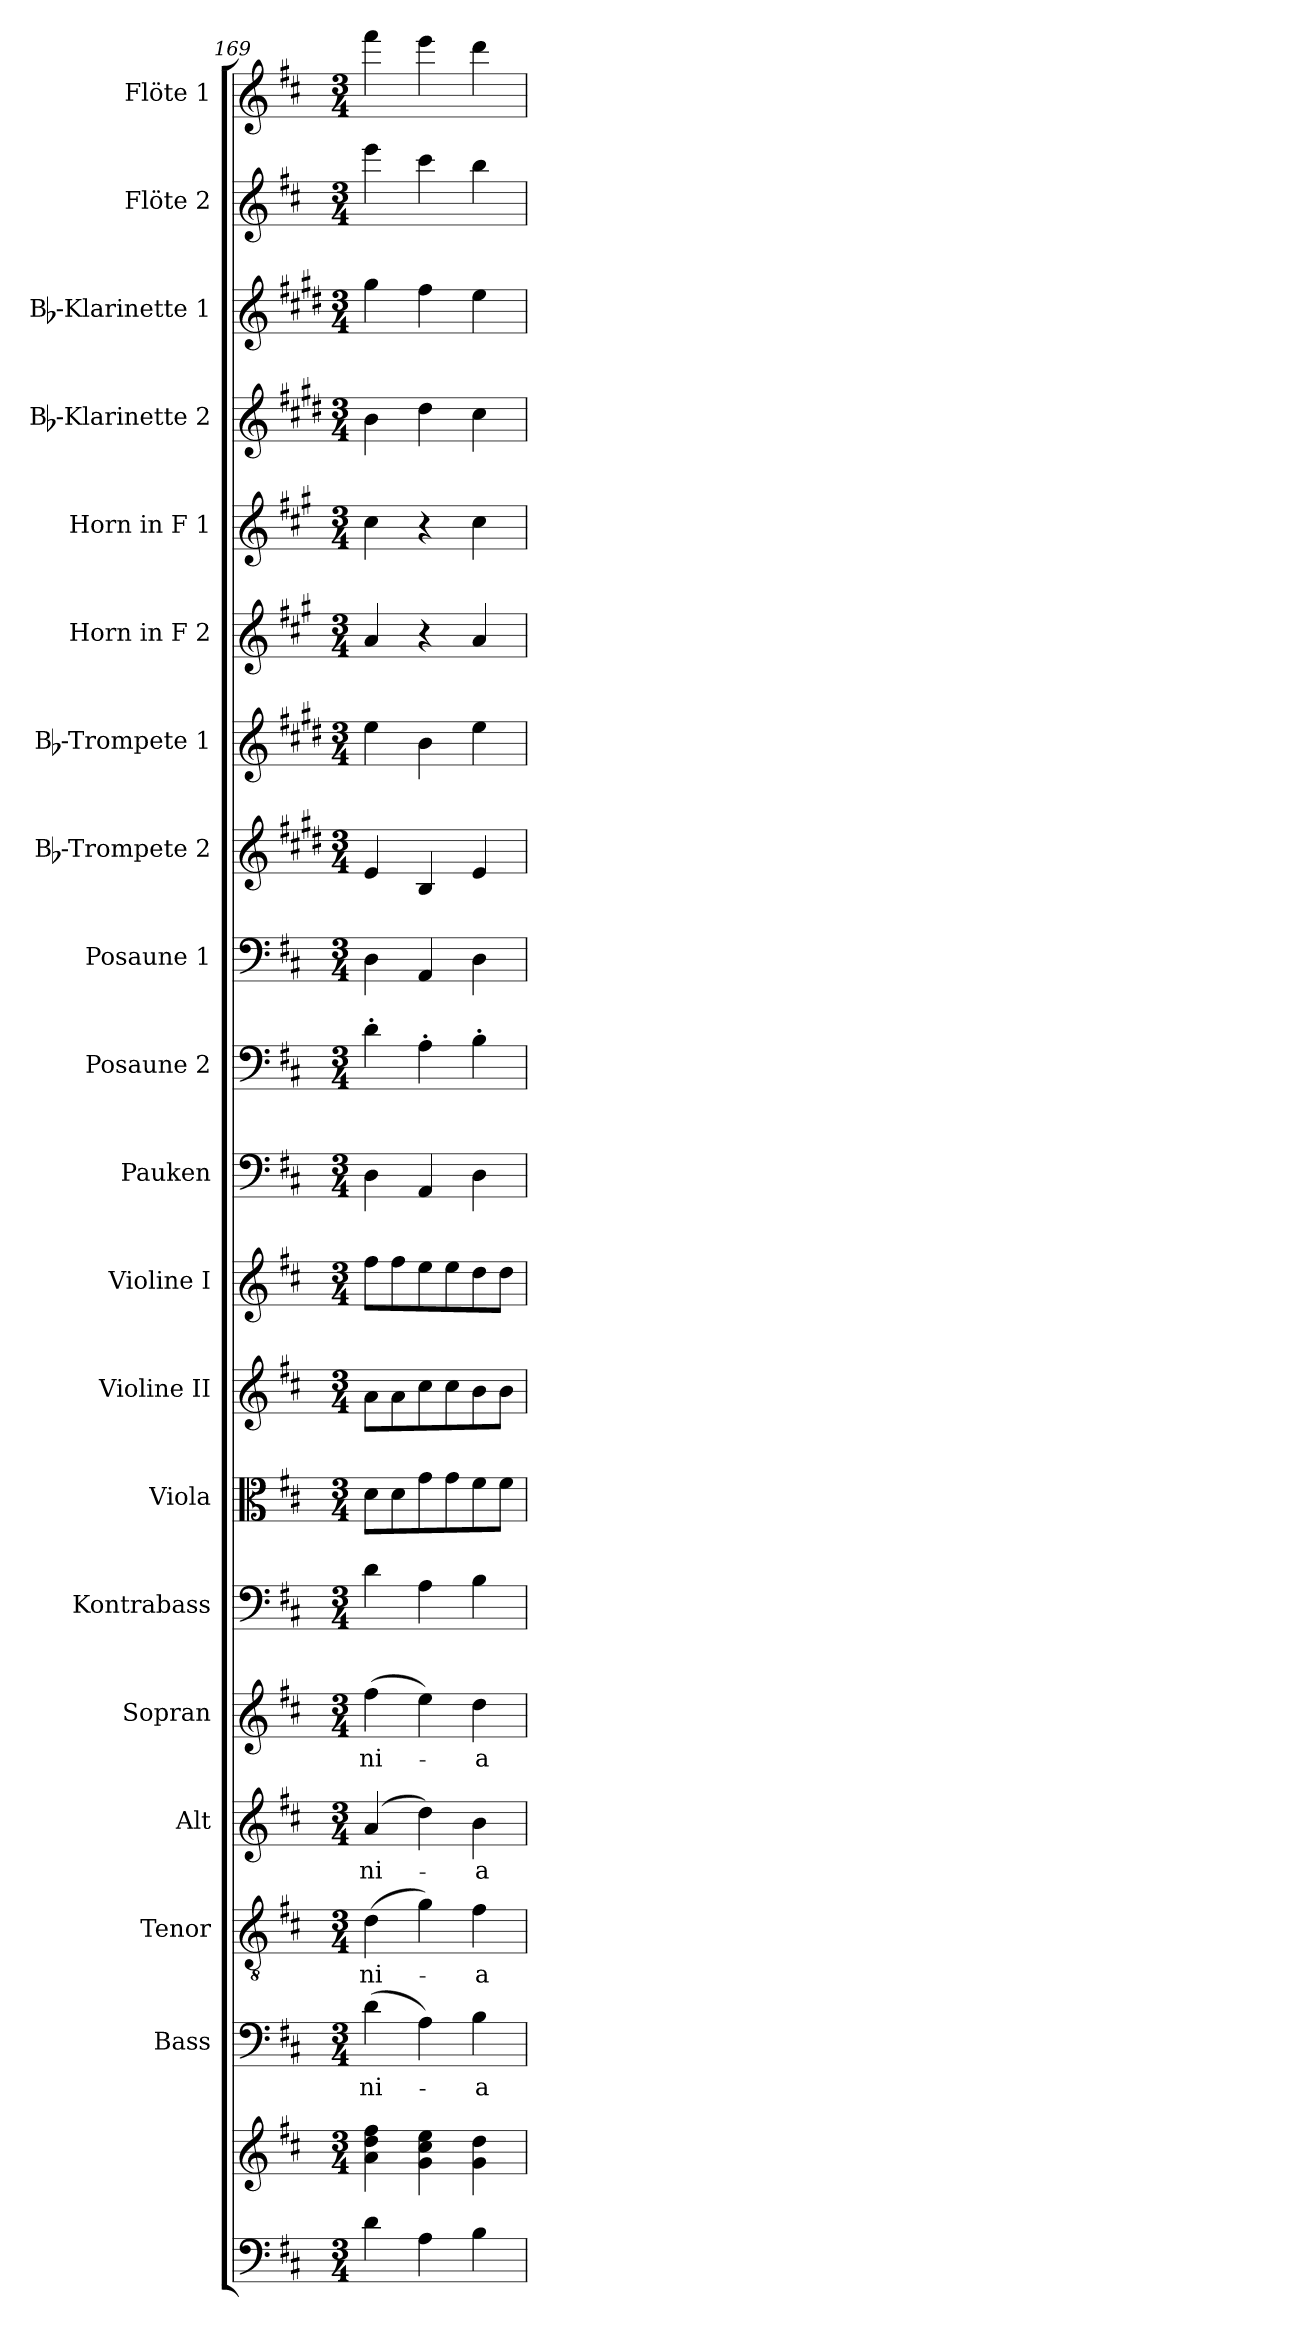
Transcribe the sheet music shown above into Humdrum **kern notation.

**kern	**kern	**kern	**text	**kern	**text	**kern	**text	**kern	**text	**kern	**kern	**kern	**kern	**kern	**kern	**kern	**kern	**kern	**kern	**kern	**kern	**kern	**kern	**kern
*part20	*part20	*part19	*part19	*part18	*part18	*part17	*part17	*part16	*part16	*part15	*part14	*part13	*part12	*part11	*part10	*part9	*part8	*part7	*part6	*part5	*part4	*part3	*part2	*part1
*staff21	*staff20	*staff19	*staff19	*staff18	*staff18	*staff17	*staff17	*staff16	*staff16	*staff15	*staff14	*staff13	*staff12	*staff11	*staff10	*staff9	*staff8	*staff7	*staff6	*staff5	*staff4	*staff3	*staff2	*staff1
*	*	*I"Bass	*	*I"Tenor	*	*I"Alt	*	*I"Sopran	*	*I"Kontrabass	*I"Viola	*I"Violine II	*I"Violine I	*I"Pauken	*I"Posaune 2	*I"Posaune 1	*I"Bb-Trompete 2	*I"Bb-Trompete 1	*I"Horn in F 2	*I"Horn in F 1	*I"Bb-Klarinette 2	*I"Bb-Klarinette 1	*I"Flöte 2	*I"Flöte 1
*	*	*I'B.	*	*I'T.	*	*I'A.	*	*I'S.	*	*I'Kb.	*I'Vla.	*I'Vl. II	*I'Vl. I	*I'Pk.	*I'Pos. 2	*I'Pos. 1	*I'Bb Trp. 2	*I'Bb Trp. 1	*	*	*I'Bb Kl. 2	*I'Bb Kl. 1	*I'Fl. 2	*I'Fl. 1
*clefF4	*clefG2	*clefF4	*	*clefGv2	*	*clefG2	*	*clefG2	*	*clefF4	*clefC3	*clefG2	*clefG2	*clefF4	*clefF4	*clefF4	*clefG2	*clefG2	*clefG2	*clefG2	*clefG2	*clefG2	*clefG2	*clefG2
*	*	*	*	*	*	*	*	*	*	*ITrd7c12	*	*	*	*	*	*	*ITrd1c2	*ITrd1c2	*ITrd4c7	*ITrd4c7	*ITrd1c2	*ITrd1c2	*	*
*k[f#c#]	*k[f#c#]	*k[f#c#]	*	*k[f#c#]	*	*k[f#c#]	*	*k[f#c#]	*	*k[f#c#]	*k[f#c#]	*k[f#c#]	*k[f#c#]	*k[f#c#]	*k[f#c#]	*k[f#c#]	*k[f#c#]	*k[f#c#]	*k[f#c#]	*k[f#c#]	*k[f#c#]	*k[f#c#]	*k[f#c#]	*k[f#c#]
*D:	*D:	*D:	*	*D:	*	*D:	*	*D:	*	*D:	*D:	*D:	*D:	*D:	*D:	*D:	*D:	*D:	*D:	*D:	*D:	*D:	*D:	*D:
*M3/4	*M3/4	*M3/4	*	*M3/4	*	*M3/4	*	*M3/4	*	*M3/4	*M3/4	*M3/4	*M3/4	*M3/4	*M3/4	*M3/4	*M3/4	*M3/4	*M3/4	*M3/4	*M3/4	*M3/4	*M3/4	*M3/4
=169	=169	=169	=169	=169	=169	=169	=169	=169	=169	=169	=169	=169	=169	=169	=169	=169	=169	=169	=169	=169	=169	=169	=169	=169
!	!	!	!LO:LY:b	!	!LO:LY:b	!	!LO:LY:b	!	!LO:LY:b	!	!	!	!	!	!	!	!	!	!	!	!	!	!	!
4d\	4a\ 4dd\ 4ff#\	(>4d\	-ni-	(>4d\	-ni-	(4a/	-ni-	(>4ff#\	-ni-	4D\	8d\L	8a\L	8ff#\L	4D\	4d'>\	4D\	4d/	4dd\	4d/	4f#\	4a\	4ff#\	4eee\	4fff#\
.	.	.	.	.	.	.	.	.	.	.	8d\	8a\	8ff#\	.	.	.	.	.	.	.	.	.	.	.
4A\	4g\ 4cc#\ 4ee\	4A\)	.	4g\)	.	4dd\)	.	4ee\)	.	4AA\	8g\	8cc#\	8ee\	4AA/	4A'>\	4AA/	4A/	4a\	4r	4r	4cc#\	4ee\	4ccc#\	4eee\
.	.	.	.	.	.	.	.	.	.	.	8g\	8cc#\	8ee\	.	.	.	.	.	.	.	.	.	.	.
!	!	!	!LO:LY:b	!	!LO:LY:b	!	!LO:LY:b	!	!LO:LY:b	!	!	!	!	!	!	!	!	!	!	!	!	!	!	!
4B\	4g\ 4dd\	4B\	-a	4f#\	-a	4b\	-a	4dd\	-a	4BB\	8f#\	8b\	8dd\	4D\	4B'>\	4D\	4d/	4dd\	4d/	4f#\	4b\	4dd\	4bb\	4ddd\
.	.	.	.	.	.	.	.	.	.	.	8f#\J	8b\J	8dd\J	.	.	.	.	.	.	.	.	.	.	.
=	=	=	=	=	=	=	=	=	=	=	=	=	=	=	=	=	=	=	=	=	=	=	=	=
*-	*-	*-	*-	*-	*-	*-	*-	*-	*-	*-	*-	*-	*-	*-	*-	*-	*-	*-	*-	*-	*-	*-	*-	*-
